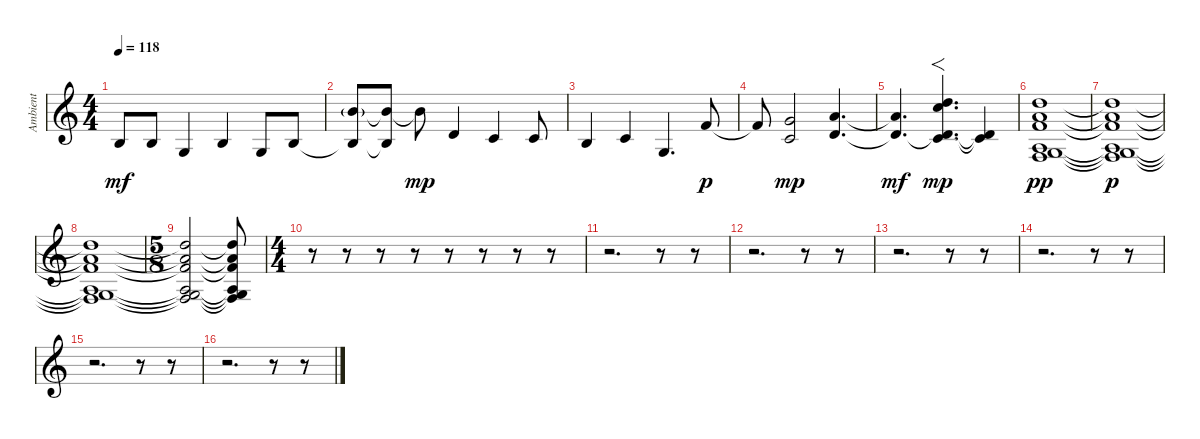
\track ("Ambient" "Ambient") {instrument fx6goblins}
\staff {score}
\tuning (E4 B3 G3 D3 A2 E2) {hide}
\ts (4 4)
\tempo 118
\clef g2
\ks c
4.3{t}.8{dy mf} 4.3.8 0.3.4 4.3.4 0.3.8 4.3.8 |
(7.1{g} 4.3{t}).8 (7.1{t} 4.3{t}).8 7.1{t}.8{dy mp} 7.3.4 5.3.4 5.3.8 |
4.3.4 5.3.4 0.3.4{d} 6.2.8{dy p} |
6.2{t}.8 (8.2 5.3).2{dy mp} (10.2 7.3).4{d} |
(10.2{t} 7.3{t}).4{d dy mf} (8.1 15.2 7.3{t} 10.4).4{f d dy mp} (7.3{t} 10.4{t}).4 |
(10.1 10.2 10.3 7.4 8.5 15.6).1{dy pp} |
(10.1{t} 10.2{t} 10.3{t} 7.4{t} 8.5{t} 15.6{t}).1{dy p} |
(10.1{t} 10.2{t} 10.3{t} 7.4{t} 8.5{t} 15.6{t}).1 |
\ts (5 8)
(10.1{t} 10.2{t} 10.3{t} 7.4{t} 8.5{t} 15.6{t}).2 (10.1{t} 10.2{t} 10.3{t} 7.4{t} 8.5{t} 15.6{t}).8 |
\ts (4 4)
r.8 r.8 r.8 r.8 r.8 r.8 r.8 r.8 |
r.2{d} r.8 r.8 |
r.2{d} r.8 r.8 |
r.2{d} r.8 r.8 |
r.2{d} r.8 r.8 |
r.2{d} r.8 r.8 |
r.2{d} r.8 r.8
